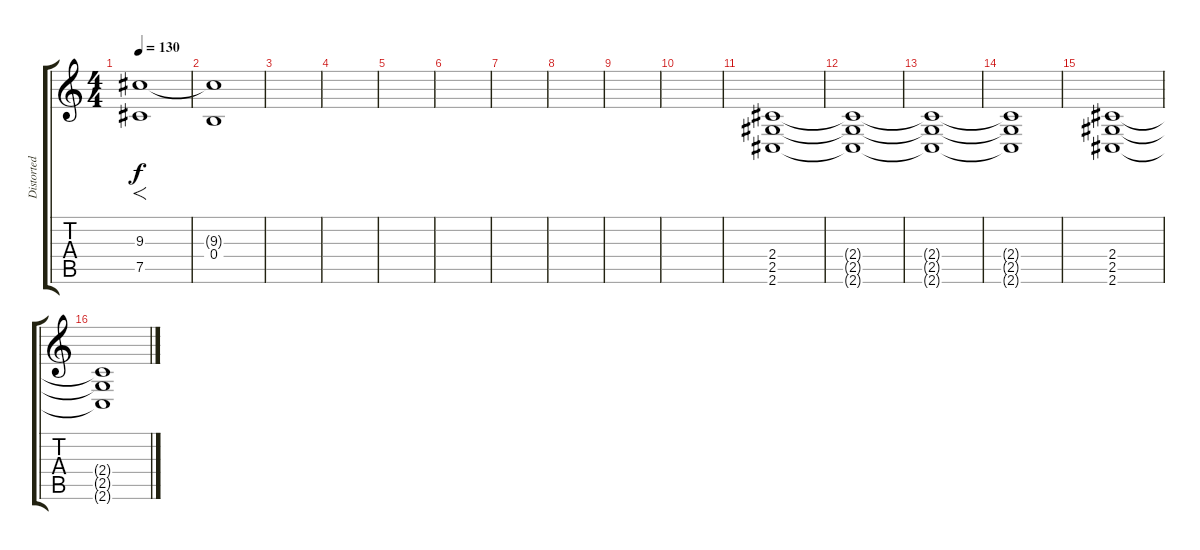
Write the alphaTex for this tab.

\track ("Distorted Left" "Distorted ") {instrument distortionguitar}
\staff {score tabs}
\tuning (Db4 Ab3 E3 B2 Gb2 B1) {hide}
\ts (4 4)
\tempo 130
\clef g2
\ks c
(9.3 7.5).1{f dy f instrument distortionguitar} |
(9.3{t} 0.4).1 |
|
|
|
|
|
|
|
|
(2.4 2.5 2.6).1 |
(2.4{t} 2.5{t} 2.6{t}).1 |
(2.4{t} 2.5{t} 2.6{t}).1 |
(2.4{t} 2.5{t} 2.6{t}).1 |
(2.4 2.5 2.6).1 |
(2.4{t} 2.5{t} 2.6{t}).1
